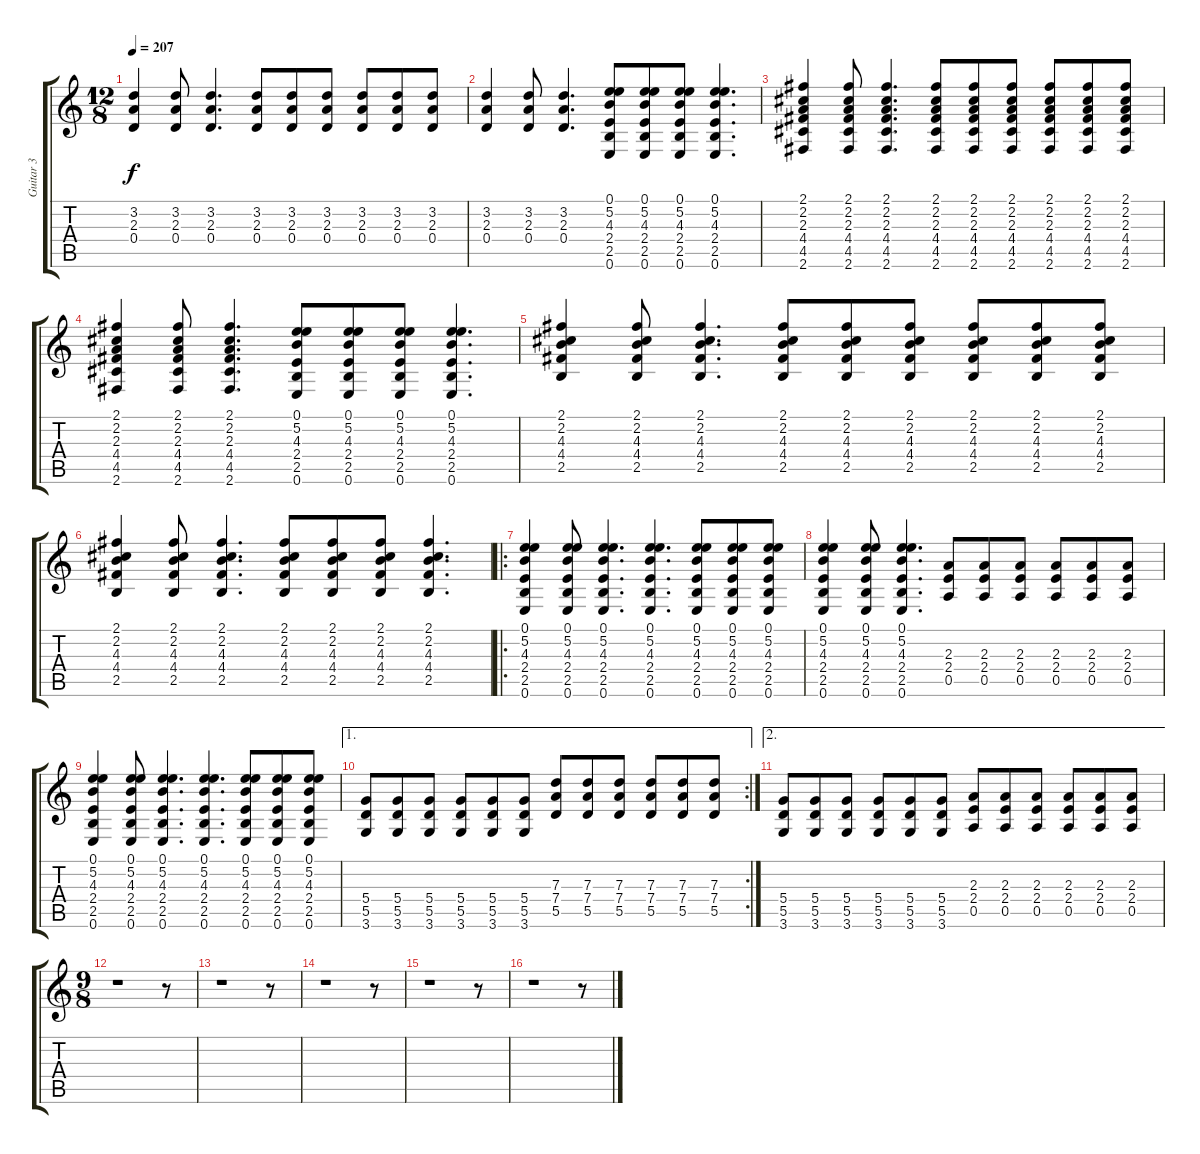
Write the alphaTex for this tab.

\track ("Guitar 3" "Guitar 3") {instrument overdrivenguitar}
\staff {score tabs}
\tuning (E4 B3 G3 D3 A2 E2) {hide}
\ts (12 8)
\tempo 207
\clef g2
\ks c
(3.2 2.3 0.4).4{dy f} (3.2 2.3 0.4).8 (3.2 2.3 0.4).4{d} (3.2 2.3 0.4).8 (3.2 2.3 0.4).8 (3.2 2.3 0.4).8 (3.2 2.3 0.4).8 (3.2 2.3 0.4).8 (3.2 2.3 0.4).8 |
(3.2 2.3 0.4).4 (3.2 2.3 0.4).8 (3.2 2.3 0.4).4{d} (0.1 5.2 4.3 2.4 2.5 0.6).8 (0.1 5.2 4.3 2.4 2.5 0.6).8 (0.1 5.2 4.3 2.4 2.5 0.6).8 (0.1 5.2 4.3 2.4 2.5 0.6).4{d} |
(2.1 2.2 2.3 4.4 4.5 2.6).4 (2.1 2.2 2.3 4.4 4.5 2.6).8 (2.1 2.2 2.3 4.4 4.5 2.6).4{d} (2.1 2.2 2.3 4.4 4.5 2.6).8 (2.1 2.2 2.3 4.4 4.5 2.6).8 (2.1 2.2 2.3 4.4 4.5 2.6).8 (2.1 2.2 2.3 4.4 4.5 2.6).8 (2.1 2.2 2.3 4.4 4.5 2.6).8 (2.1 2.2 2.3 4.4 4.5 2.6).8 |
(2.1 2.2 2.3 4.4 4.5 2.6).4 (2.1 2.2 2.3 4.4 4.5 2.6).8 (2.1 2.2 2.3 4.4 4.5 2.6).4{d} (0.1 5.2 4.3 2.4 2.5 0.6).8 (0.1 5.2 4.3 2.4 2.5 0.6).8 (0.1 5.2 4.3 2.4 2.5 0.6).8 (0.1 5.2 4.3 2.4 2.5 0.6).4{d} |
(2.1 2.2 4.3 4.4 2.5).4 (2.1 2.2 4.3 4.4 2.5).8 (2.1 2.2 4.3 4.4 2.5).4{d} (2.1 2.2 4.3 4.4 2.5).8 (2.1 2.2 4.3 4.4 2.5).8 (2.1 2.2 4.3 4.4 2.5).8 (2.1 2.2 4.3 4.4 2.5).8 (2.1 2.2 4.3 4.4 2.5).8 (2.1 2.2 4.3 4.4 2.5).8 |
(2.1 2.2 4.3 4.4 2.5).4 (2.1 2.2 4.3 4.4 2.5).8 (2.1 2.2 4.3 4.4 2.5).4{d} (2.1 2.2 4.3 4.4 2.5).8 (2.1 2.2 4.3 4.4 2.5).8 (2.1 2.2 4.3 4.4 2.5).8 (2.1 2.2 4.3 4.4 2.5).4{d} |
\ro
(0.1 5.2 4.3 2.4 2.5 0.6).4 (0.1 5.2 4.3 2.4 2.5 0.6).8 (0.1 5.2 4.3 2.4 2.5 0.6).4{d} (0.1 5.2 4.3 2.4 2.5 0.6).4{d} (0.1 5.2 4.3 2.4 2.5 0.6).8 (0.1 5.2 4.3 2.4 2.5 0.6).8 (0.1 5.2 4.3 2.4 2.5 0.6).8 |
(0.1 5.2 4.3 2.4 2.5 0.6).4 (0.1 5.2 4.3 2.4 2.5 0.6).8 (0.1 5.2 4.3 2.4 2.5 0.6).4{d} (2.3 2.4 0.5).8 (2.3 2.4 0.5).8 (2.3 2.4 0.5).8 (2.3 2.4 0.5).8 (2.3 2.4 0.5).8 (2.3 2.4 0.5).8 |
(0.1 5.2 4.3 2.4 2.5 0.6).4 (0.1 5.2 4.3 2.4 2.5 0.6).8 (0.1 5.2 4.3 2.4 2.5 0.6).4{d} (0.1 5.2 4.3 2.4 2.5 0.6).4{d} (0.1 5.2 4.3 2.4 2.5 0.6).8 (0.1 5.2 4.3 2.4 2.5 0.6).8 (0.1 5.2 4.3 2.4 2.5 0.6).8 |
\ae 1
\rc 2
(5.4 5.5 3.6).8 (5.4 5.5 3.6).8 (5.4 5.5 3.6).8 (5.4 5.5 3.6).8 (5.4 5.5 3.6).8 (5.4 5.5 3.6).8 (7.3 7.4 5.5).8 (7.3 7.4 5.5).8 (7.3 7.4 5.5).8 (7.3 7.4 5.5).8 (7.3 7.4 5.5).8 (7.3 7.4 5.5).8 |
\ae 2
(5.4 5.5 3.6).8 (5.4 5.5 3.6).8 (5.4 5.5 3.6).8 (5.4 5.5 3.6).8 (5.4 5.5 3.6).8 (5.4 5.5 3.6).8 (2.3 2.4 0.5).8 (2.3 2.4 0.5).8 (2.3 2.4 0.5).8 (2.3 2.4 0.5).8 (2.3 2.4 0.5).8 (2.3 2.4 0.5).8 |
\ts (9 8)
r.1 r.8 |
r.1 r.8 |
r.1 r.8 |
r.1 r.8 |
r.1 r.8
